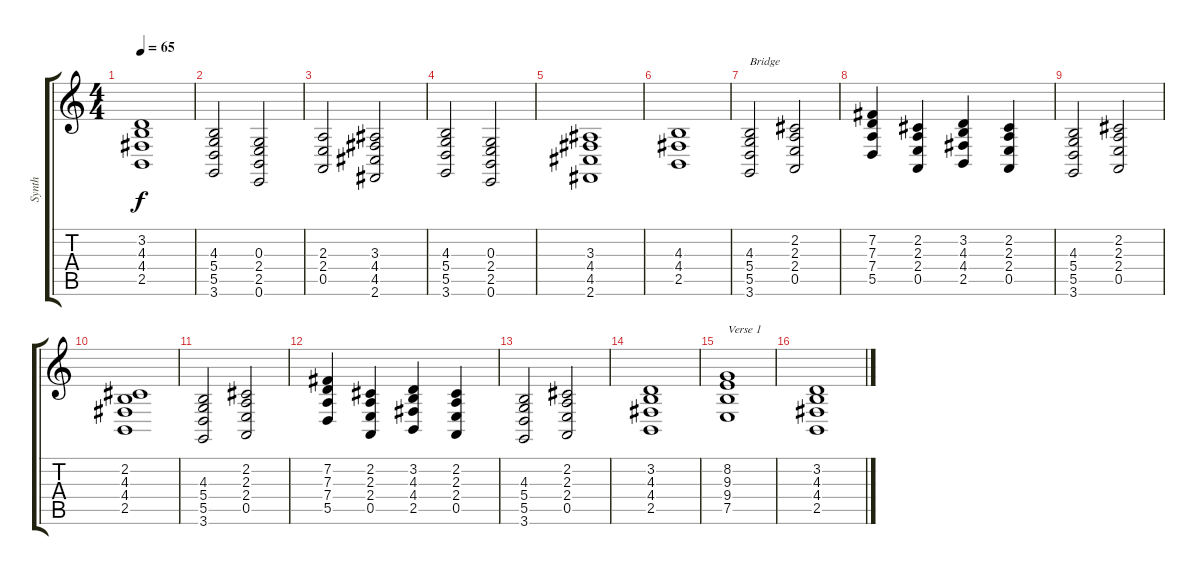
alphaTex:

\track ("Synth" "Synth") {instrument synthstrings2}
\staff {score tabs}
\tuning (E4 B3 G3 D3 A2 E2) {hide}
\ts (4 4)
\tempo 65
\clef g2
\ks c
(3.2 4.3 4.4 2.5).1{dy f} |
(4.3 5.4 5.5 3.6).2 (0.3 2.4 2.5 0.6).2 |
(2.3 2.4 0.5).2 (3.3 4.4 4.5 2.6).2 |
(4.3 5.4 5.5 3.6).2 (0.3 2.4 2.5 0.6).2 |
(3.3 4.4 4.5 2.6).1 |
(4.3 4.4 2.5).1 |
(4.3 5.4 5.5 3.6).2{txt "Bridge"} (2.2 2.3 2.4 0.5).2 |
(7.2 7.3 7.4 5.5).4 (2.2 2.3 2.4 0.5).4 (3.2 4.3 4.4 2.5).4 (2.2 2.3 2.4 0.5).4 |
(4.3 5.4 5.5 3.6).2 (2.2 2.3 2.4 0.5).2 |
(2.2 4.3 4.4 2.5).1 |
(4.3 5.4 5.5 3.6).2 (2.2 2.3 2.4 0.5).2 |
(7.2 7.3 7.4 5.5).4 (2.2 2.3 2.4 0.5).4 (3.2 4.3 4.4 2.5).4 (2.2 2.3 2.4 0.5).4 |
(4.3 5.4 5.5 3.6).2 (2.2 2.3 2.4 0.5).2 |
(3.2 4.3 4.4 2.5).1 |
(8.2 9.3 9.4 7.5).1{txt "Verse 1"} |
(3.2 4.3 4.4 2.5).1
